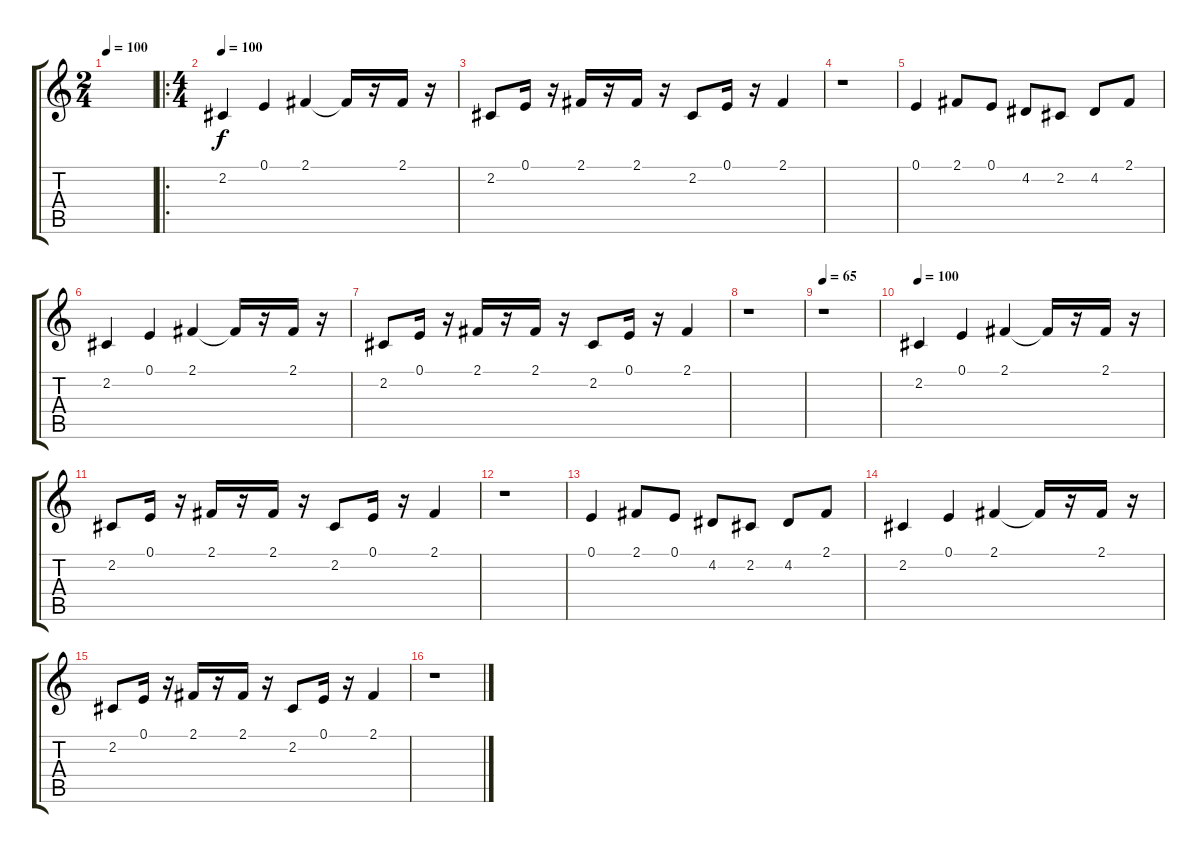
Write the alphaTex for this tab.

\track "" {instrument flute}
\staff {score tabs}
\tuning (E4 B3 G3 D3 A2 E2) {hide}
\ts (2 4)
\tempo 100
\clef g2
\ks c
|
\ro
\ts (4 4)
\tempo 100
2.2.4 0.1.4 2.1.4 2.1{t}.16 r.16 2.1.16 r.16 |
2.2.8 0.1.16 r.16 2.1.16 r.16 2.1.16 r.16 2.2.8 0.1.16 r.16 2.1.4 |
r.1 |
0.1.4 2.1.8 0.1.8 4.2.8 2.2.8 4.2.8 2.1.8 |
2.2.4 0.1.4 2.1.4 2.1{t}.16 r.16 2.1.16 r.16 |
2.2.8 0.1.16 r.16 2.1.16 r.16 2.1.16 r.16 2.2.8 0.1.16 r.16 2.1.4 |
r.1 |
\tempo 65
r.1 |
\tempo 100
2.2.4 0.1.4 2.1.4 2.1{t}.16 r.16 2.1.16 r.16 |
2.2.8 0.1.16 r.16 2.1.16 r.16 2.1.16 r.16 2.2.8 0.1.16 r.16 2.1.4 |
r.1 |
0.1.4 2.1.8 0.1.8 4.2.8 2.2.8 4.2.8 2.1.8 |
2.2.4 0.1.4 2.1.4 2.1{t}.16 r.16 2.1.16 r.16 |
2.2.8 0.1.16 r.16 2.1.16 r.16 2.1.16 r.16 2.2.8 0.1.16 r.16 2.1.4 |
r.1
